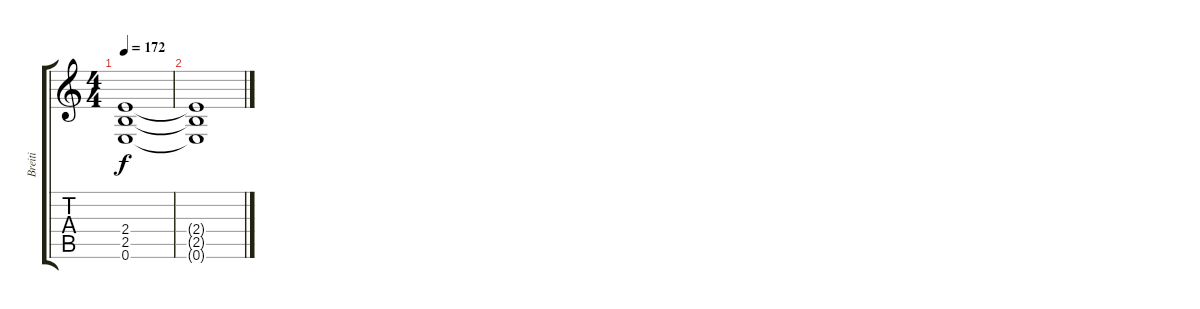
\track ("Breiti" "Breiti") {instrument distortionguitar}
\staff {score tabs}
\tuning (E4 B3 G3 D3 A2 E2) {hide}
\ts (4 4)
\tempo 172
\clef g2
\ks c
(2.4 2.5 0.6).1{dy f} |
(2.4{t} 2.5{t} 0.6{t}).1
